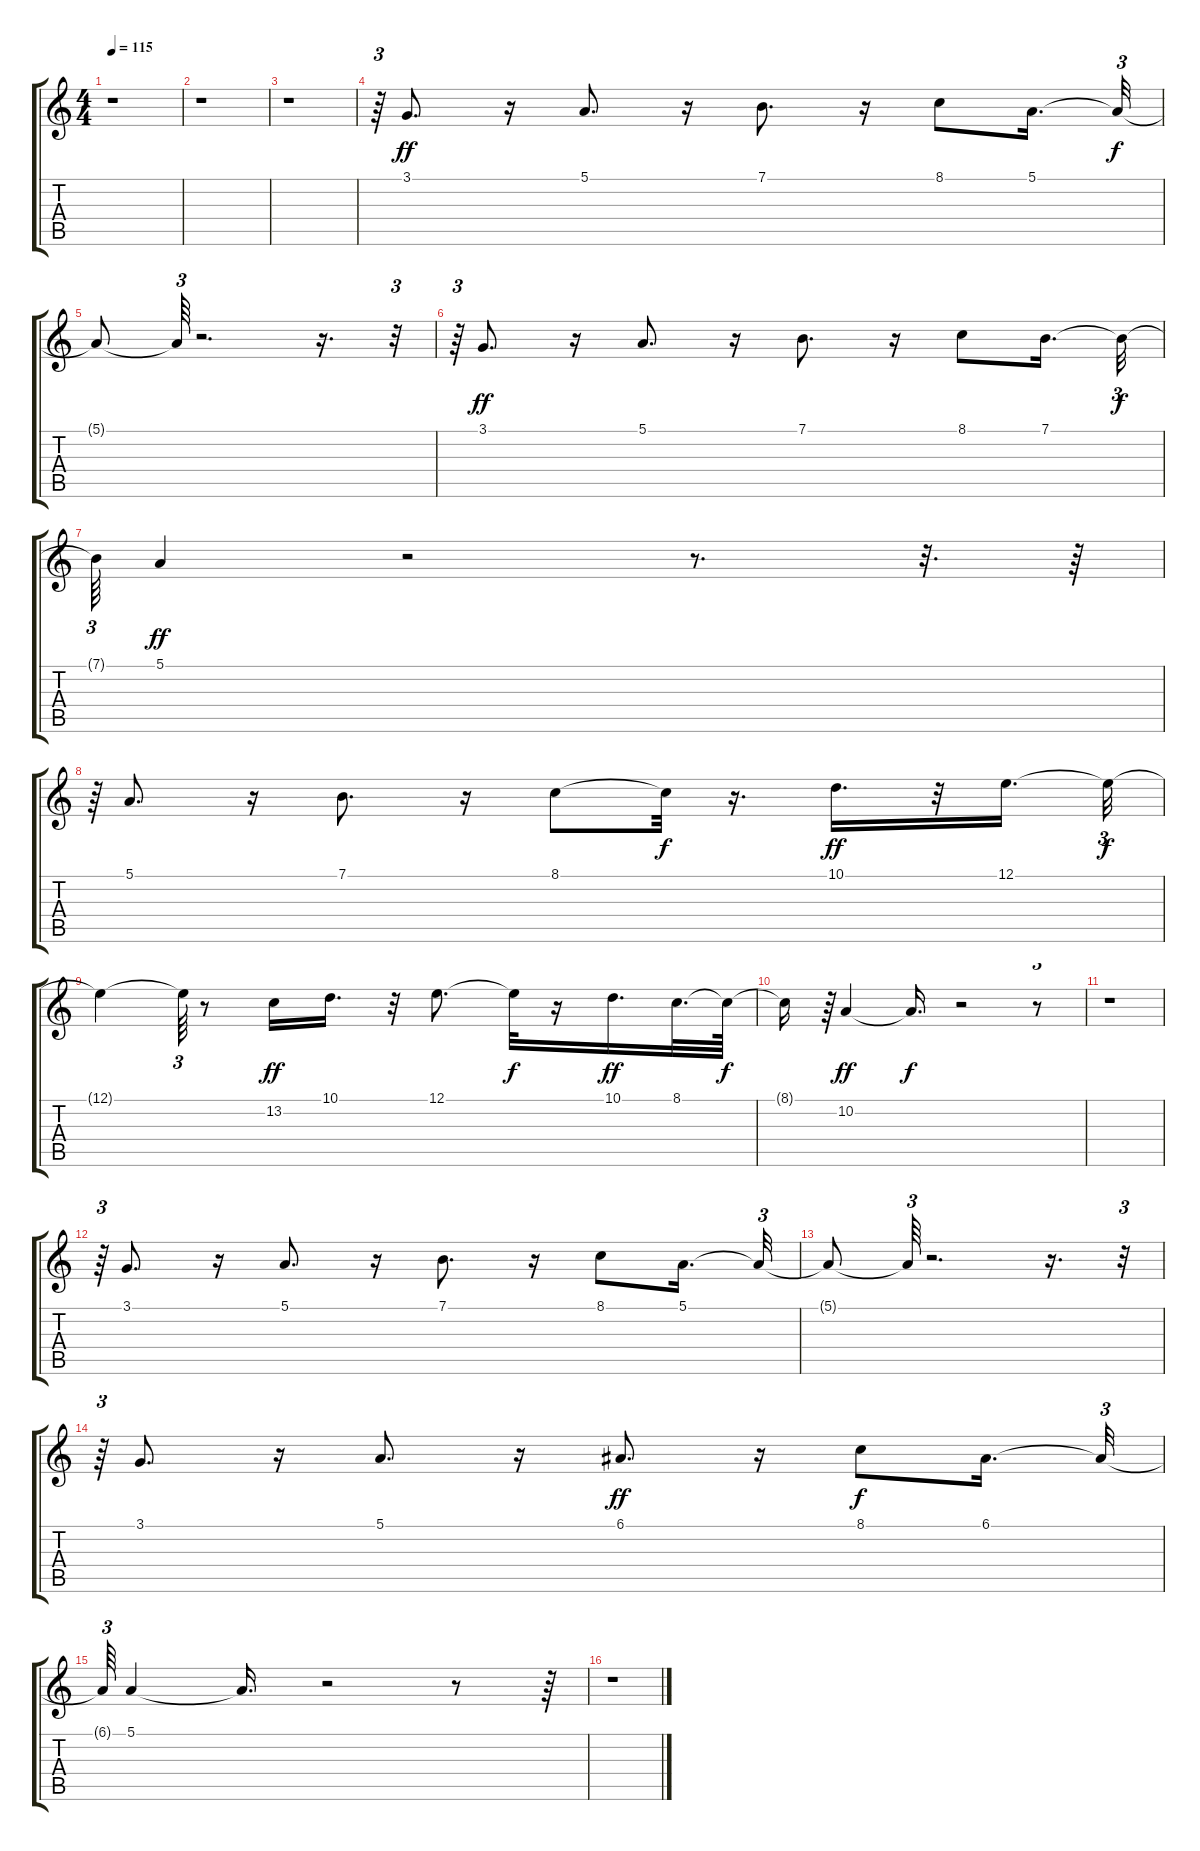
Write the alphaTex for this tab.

\track "" {instrument vibraphone}
\staff {score tabs}
\tuning (E4 B3 G3 D3 A2 E2) {hide}
\ts (4 4)
\tempo 115
\clef g2
\ks c
r.1{dy f} |
r.1 |
r.1 |
r.64{tu (3 2)} 3.1.8{d dy ff} r.16 5.1.8{d} r.16 7.1.8{d} r.16 8.1.8 5.1.16{d} 5.1{t}.32{tu (3 2) dy f} |
5.1{t}.8 5.1{t}.64{tu (3 2)} r.2{d} r.16{d} r.32{tu (3 2)} |
r.64{tu (3 2)} 3.1.8{d dy ff} r.16 5.1.8{d} r.16 7.1.8{d} r.16 8.1.8 7.1.16{d} 7.1{t}.32{tu (3 2) dy f} |
7.1{t}.64{tu (3 2)} 5.1.4{dy ff} r.2 r.8{d} r.32{d} r.64 |
r.64{tu (3 2)} 5.1.8{d} r.16 7.1.8{d} r.16 8.1.8 8.1{t}.32{dy f} r.16{d} 10.1.16{d dy ff} r.32 12.1.16{d} 12.1{t}.32{tu (3 2) dy f} |
12.1{t}.4 12.1{t}.64{tu (3 2)} r.8 13.2.16{dy ff} 10.1.16{d} r.32 12.1.8{d} 12.1{t}.32{dy f} r.16 10.1.16{d dy ff} 8.1.32{d} 8.1{t}.64{dy f} |
8.1{t}.16 r.64{tu (3 2)} 10.2.4{dy ff} 10.2{t}.16{d dy f} r.2 r.8{tu (3 2)} |
r.1 |
r.64{tu (3 2)} 3.1.8{d} r.16 5.1.8{d} r.16 7.1.8{d} r.16 8.1.8 5.1.16{d} 5.1{t}.32{tu (3 2)} |
5.1{t}.8 5.1{t}.64{tu (3 2)} r.2{d} r.16{d} r.32{tu (3 2)} |
r.64{tu (3 2)} 3.1.8{d} r.16 5.1.8{d} r.16 6.1.8{d dy ff} r.16 8.1.8{dy f} 6.1.16{d} 6.1{t}.32{tu (3 2)} |
6.1{t}.64{tu (3 2)} 5.1.4 5.1{t}.16{d} r.2 r.8 r.64 |
r.1
